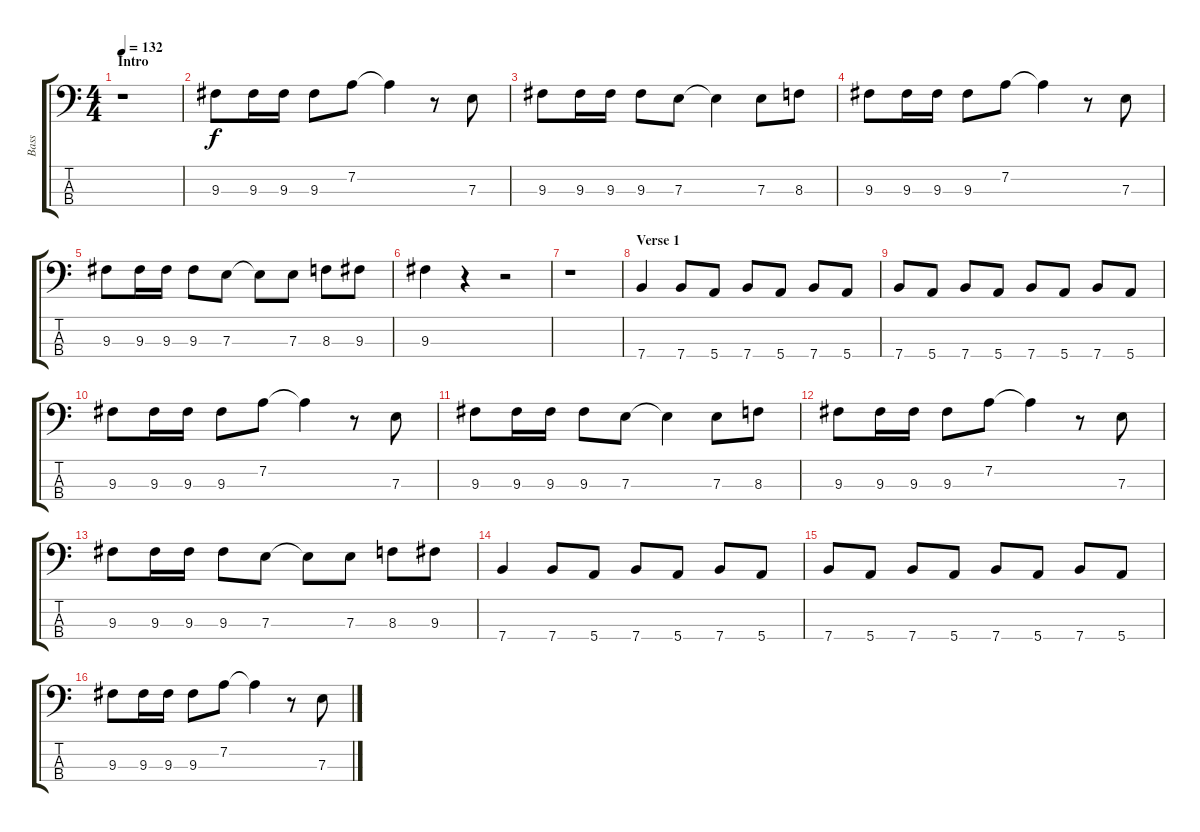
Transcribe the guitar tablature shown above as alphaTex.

\track ("Bass" "Bass") {instrument electricbasspick}
\staff {score tabs}
\tuning (G2 D2 A1 E1) {hide}
\ts (4 4)
\section ("" "Intro")
\tempo 132
\clef f4
\ks c
r.1{dy f instrument electricbasspick} |
9.3.8 9.3.16 9.3.16 9.3.8 7.2.8 7.2{t}.4 r.8 7.3.8 |
9.3.8 9.3.16 9.3.16 9.3.8 7.3.8 7.3{t}.4 7.3.8 8.3.8 |
9.3.8 9.3.16 9.3.16 9.3.8 7.2.8 7.2{t}.4 r.8 7.3.8 |
9.3.8 9.3.16 9.3.16 9.3.8 7.3.8 7.3{t}.8 7.3.8 8.3.8 9.3.8 |
9.3.4 r.4 r.2 |
r.1 |
\section ("" "Verse 1")
7.4.4 7.4.8 5.4.8 7.4.8 5.4.8 7.4.8 5.4.8 |
7.4.8 5.4.8 7.4.8 5.4.8 7.4.8 5.4.8 7.4.8 5.4.8 |
9.3.8 9.3.16 9.3.16 9.3.8 7.2.8 7.2{t}.4 r.8 7.3.8 |
9.3.8 9.3.16 9.3.16 9.3.8 7.3.8 7.3{t}.4 7.3.8 8.3.8 |
9.3.8 9.3.16 9.3.16 9.3.8 7.2.8 7.2{t}.4 r.8 7.3.8 |
9.3.8 9.3.16 9.3.16 9.3.8 7.3.8 7.3{t}.8 7.3.8 8.3.8 9.3.8 |
7.4.4 7.4.8 5.4.8 7.4.8 5.4.8 7.4.8 5.4.8 |
7.4.8 5.4.8 7.4.8 5.4.8 7.4.8 5.4.8 7.4.8 5.4.8 |
9.3.8 9.3.16 9.3.16 9.3.8 7.2.8 7.2{t}.4 r.8 7.3.8
